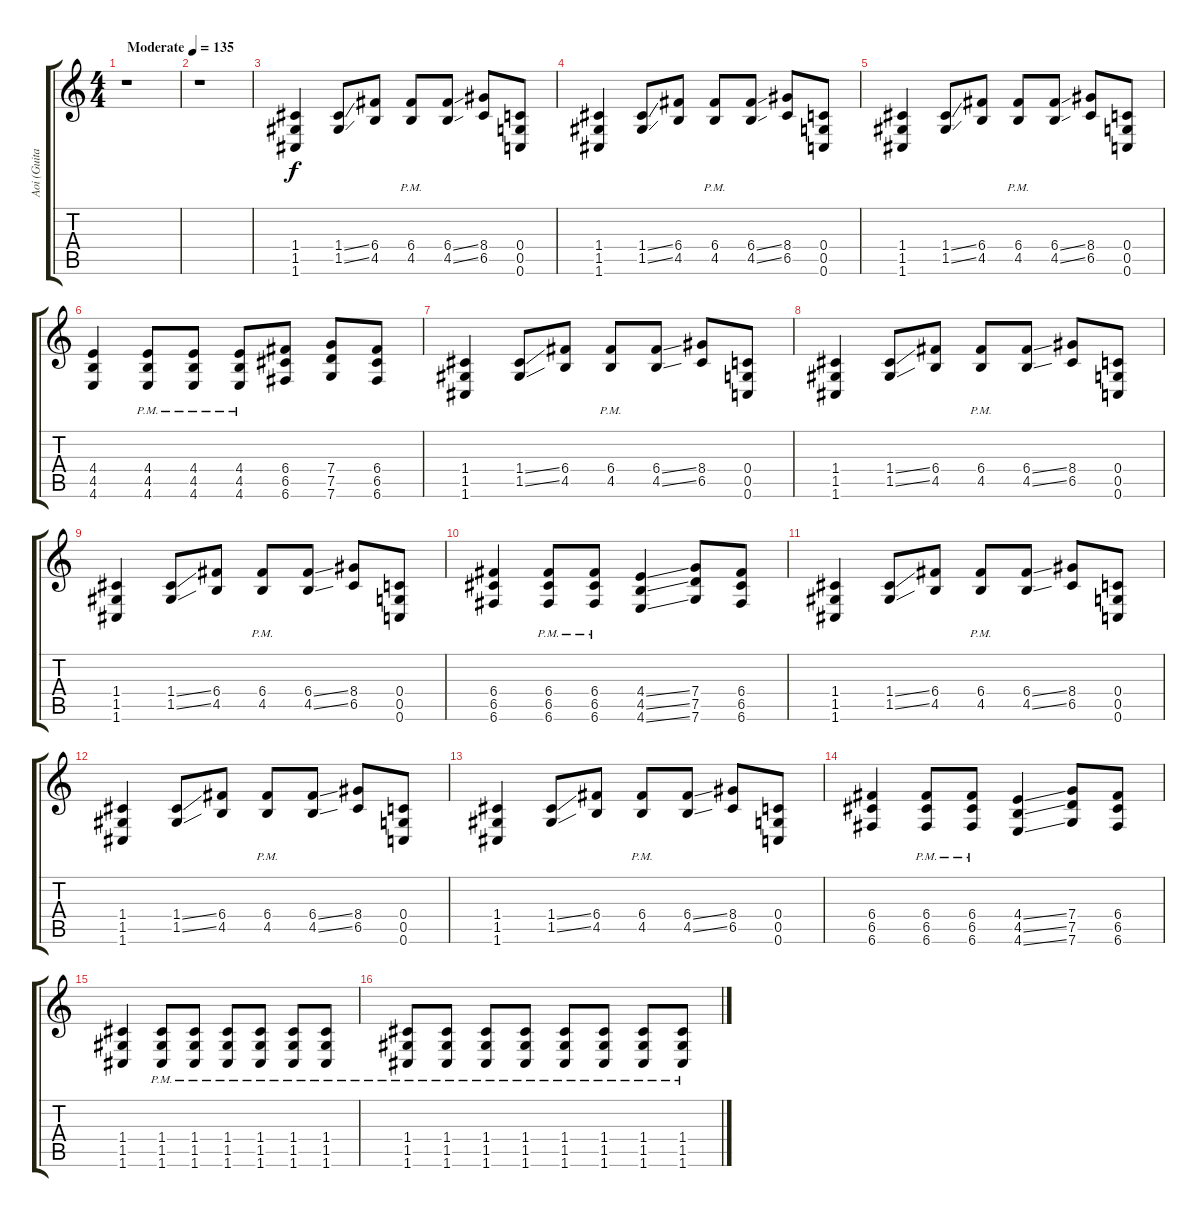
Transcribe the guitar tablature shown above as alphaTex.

\track ("Aoi (Guitar 2)" "Aoi (Guita") {instrument overdrivenguitar}
\staff {score tabs}
\tuning (D4 A3 F3 C3 G2 C2) {hide}
\ts (4 4)
\tempo (135 "Moderate")
\clef g2
\ks c
r.1{dy f instrument overdrivenguitar} |
r.1 |
(1.4 1.5 1.6).4 (1.4{ss} 1.5{ss}).8 (6.4 4.5).8 (6.4{pm} 4.5{pm}).8 (6.4{ss} 4.5{ss}).8 (8.4 6.5).8 (0.4 0.5 0.6).8 |
(1.4 1.5 1.6).4 (1.4{ss} 1.5{ss}).8 (6.4 4.5).8 (6.4{pm} 4.5{pm}).8 (6.4{ss} 4.5{ss}).8 (8.4 6.5).8 (0.4 0.5 0.6).8 |
(1.4 1.5 1.6).4 (1.4{ss} 1.5{ss}).8 (6.4 4.5).8 (6.4{pm} 4.5{pm}).8 (6.4{ss} 4.5{ss}).8 (8.4 6.5).8 (0.4 0.5 0.6).8 |
(4.4 4.5 4.6).4 (4.4{pm} 4.5{pm} 4.6{pm}).8 (4.4{pm} 4.5{pm} 4.6{pm}).8 (4.4{pm} 4.5{pm} 4.6{pm}).8 (6.4 6.5 6.6).8 (7.4 7.5 7.6).8 (6.4 6.5 6.6).8 |
(1.4 1.5 1.6).4 (1.4{ss} 1.5{ss}).8 (6.4 4.5).8 (6.4{pm} 4.5{pm}).8 (6.4{ss} 4.5{ss}).8 (8.4 6.5).8 (0.4 0.5 0.6).8 |
(1.4 1.5 1.6).4 (1.4{ss} 1.5{ss}).8 (6.4 4.5).8 (6.4{pm} 4.5{pm}).8 (6.4{ss} 4.5{ss}).8 (8.4 6.5).8 (0.4 0.5 0.6).8 |
(1.4 1.5 1.6).4 (1.4{ss} 1.5{ss}).8 (6.4 4.5).8 (6.4{pm} 4.5{pm}).8 (6.4{ss} 4.5{ss}).8 (8.4 6.5).8 (0.4 0.5 0.6).8 |
(6.4 6.5 6.6).4 (6.4{pm} 6.5{pm} 6.6{pm}).8 (6.4{pm} 6.5{pm} 6.6{pm}).8 (4.4{ss} 4.5{ss} 4.6{ss}).4 (7.4 7.5 7.6).8 (6.4 6.5 6.6).8 |
(1.4 1.5 1.6).4 (1.4{ss} 1.5{ss}).8 (6.4 4.5).8 (6.4{pm} 4.5{pm}).8 (6.4{ss} 4.5{ss}).8 (8.4 6.5).8 (0.4 0.5 0.6).8 |
(1.4 1.5 1.6).4 (1.4{ss} 1.5{ss}).8 (6.4 4.5).8 (6.4{pm} 4.5{pm}).8 (6.4{ss} 4.5{ss}).8 (8.4 6.5).8 (0.4 0.5 0.6).8 |
(1.4 1.5 1.6).4 (1.4{ss} 1.5{ss}).8 (6.4 4.5).8 (6.4{pm} 4.5{pm}).8 (6.4{ss} 4.5{ss}).8 (8.4 6.5).8 (0.4 0.5 0.6).8 |
(6.4 6.5 6.6).4 (6.4{pm} 6.5{pm} 6.6{pm}).8 (6.4{pm} 6.5{pm} 6.6{pm}).8 (4.4{ss} 4.5{ss} 4.6{ss}).4 (7.4 7.5 7.6).8 (6.4 6.5 6.6).8 |
(1.4 1.5 1.6).4 (1.4{pm} 1.5{pm} 1.6{pm}).8 (1.4{pm} 1.5{pm} 1.6{pm}).8 (1.4{pm} 1.5{pm} 1.6{pm}).8 (1.4{pm} 1.5{pm} 1.6{pm}).8 (1.4{pm} 1.5{pm} 1.6{pm}).8 (1.4{pm} 1.5{pm} 1.6{pm}).8 |
(1.4{pm} 1.5{pm} 1.6{pm}).8 (1.4{pm} 1.5{pm} 1.6{pm}).8 (1.4{pm} 1.5{pm} 1.6{pm}).8 (1.4{pm} 1.5{pm} 1.6{pm}).8 (1.4{pm} 1.5{pm} 1.6{pm}).8 (1.4{pm} 1.5{pm} 1.6{pm}).8 (1.4{pm} 1.5{pm} 1.6{pm}).8 (1.4{pm} 1.5{pm} 1.6{pm}).8
